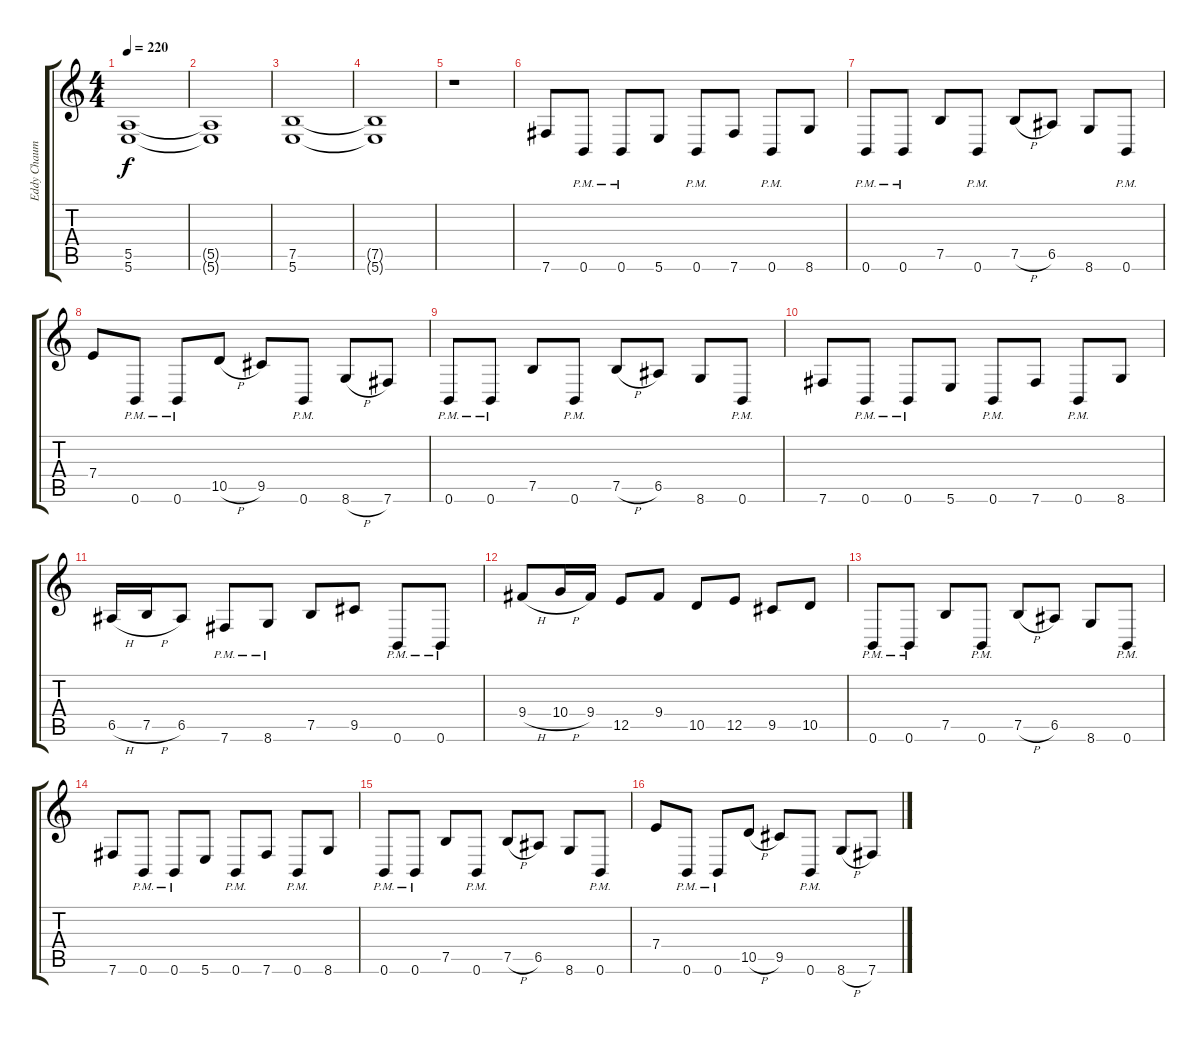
\track ("Eddy Chaumulot (Rythm)" "Eddy Chaum") {instrument distortionguitar}
\staff {score tabs}
\tuning (B3 Gb3 D3 A2 E2 B1) {hide}
\ts (4 4)
\tempo 220
\clef g2
\ks c
(5.5 5.6).1{dy f} |
(5.5{t} 5.6{t}).1 |
(7.5 5.6).1 |
(7.5{t} 5.6{t}).1 |
r.1 |
7.6.8 0.6{pm}.8 0.6{pm}.8 5.6.8 0.6{pm}.8 7.6.8 0.6{pm}.8 8.6.8 |
0.6{pm}.8 0.6{pm}.8 7.5.8 0.6{pm}.8 7.5{h}.8 6.5.8 8.6.8 0.6{pm}.8 |
7.4.8 0.6{pm}.8 0.6{pm}.8 10.5{h}.8 9.5.8 0.6{pm}.8 8.6{h}.8 7.6.8 |
0.6{pm}.8 0.6{pm}.8 7.5.8 0.6{pm}.8 7.5{h}.8 6.5.8 8.6.8 0.6{pm}.8 |
7.6.8 0.6{pm}.8 0.6{pm}.8 5.6.8 0.6{pm}.8 7.6.8 0.6{pm}.8 8.6.8 |
6.5{h}.16 7.5{h}.16 6.5.8 7.6{pm}.8 8.6{pm}.8 7.5.8 9.5.8 0.6{pm}.8 0.6{pm}.8 |
9.4{h}.8 10.4{h}.16 9.4.16 12.5.8 9.4.8 10.5.8 12.5.8 9.5.8 10.5.8 |
0.6{pm}.8 0.6{pm}.8 7.5.8 0.6{pm}.8 7.5{h}.8 6.5.8 8.6.8 0.6{pm}.8 |
7.6.8 0.6{pm}.8 0.6{pm}.8 5.6.8 0.6{pm}.8 7.6.8 0.6{pm}.8 8.6.8 |
0.6{pm}.8 0.6{pm}.8 7.5.8 0.6{pm}.8 7.5{h}.8 6.5.8 8.6.8 0.6{pm}.8 |
7.4.8 0.6{pm}.8 0.6{pm}.8 10.5{h}.8 9.5.8 0.6{pm}.8 8.6{h}.8 7.6.8
